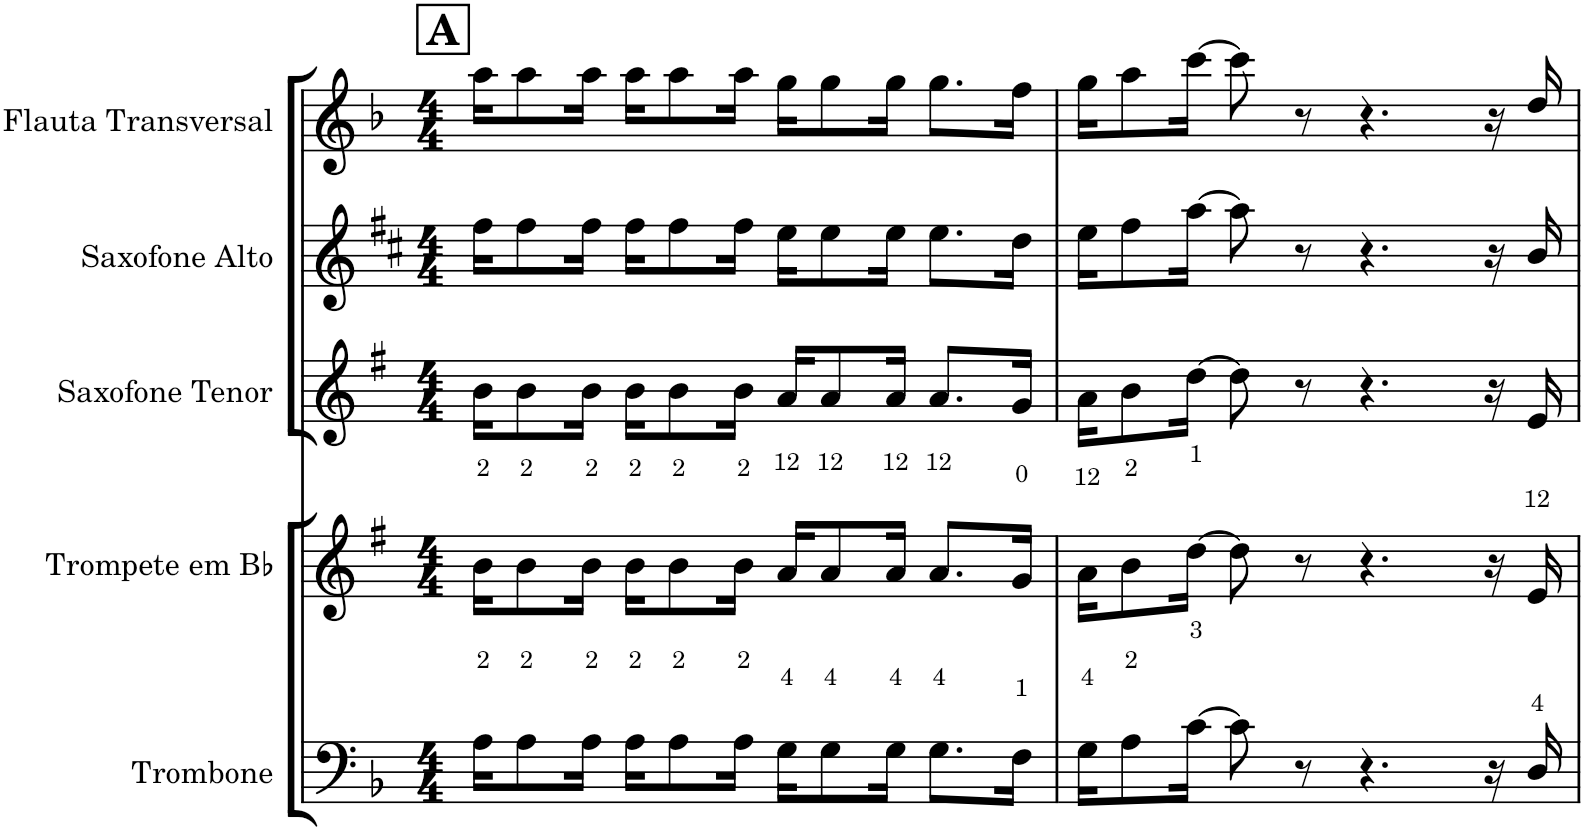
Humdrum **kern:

**kern	**kern	**kern	**kern	**kern
*part5	*part4	*part3	*part2	*part1
*staff5	*staff4	*staff3	*staff2	*staff1
*I"Trombone	*I"Trompete em Bb	*I"Saxofone Tenor	*I"Saxofone Alto	*I"Flauta Transversal
*I'Tbn.	*I'Tpt. em Bb	*I'Sax. Tn.	*	*I'Fl.
*clefF4	*clefG2	*clefG2	*clefG2	*clefG2
*	*Trd1c2	*Trd8c14	*Trd5c9	*
*k[b-]	*k[f#]	*k[f#]	*k[f#c#]	*k[b-]
*M4/4	*M4/4	*M4/4	*M4/4	*M4/4
!!LO:REH:place=s1:a:B:cj:fs=14:t=A
=1	=1	=1	=1	=1
16A\KL	16b\KL	16b\KL	16ff#\KL	16aa\KL
8A\	8b\	8b\	8ff#\	8aa\
16A\Jk	16b\Jk	16b\Jk	16ff#\Jk	16aa\Jk
16A\KL	16b\KL	16b\KL	16ff#\KL	16aa\KL
8A\	8b\	8b\	8ff#\	8aa\
16A\Jk	16b\Jk	16b\Jk	16ff#\Jk	16aa\Jk
16G\KL	16a/KL	16a/KL	16ee\KL	16gg\KL
8G\	8a/	8a/	8ee\	8gg\
16G\Jk	16a/Jk	16a/Jk	16ee\Jk	16gg\Jk
8.G\L	8.a/L	8.a/L	8.ee\L	8.gg\L
16F\Jk	16g/Jk	16g/Jk	16dd\Jk	16ff\Jk
=2	=2	=2	=2	=2
16G\KL	16a\KL	16a\KL	16ee\KL	16gg\KL
8A\	8b\	8b\	8ff#\	8aa\
[16c\Jk	[16dd\Jk	[16dd\Jk	[16aa\Jk	[16ccc\Jk
8c\]	8dd\]	8dd\]	8aa\]	8ccc\]
8r	8r	8r	8r	8r
4.r	4.r	4.r	4.r	4.r
16r	16r	16r	16r	16r
16D/	16e/	16e/	16b/	16dd/
=	=	=	=	=
*-	*-	*-	*-	*-
